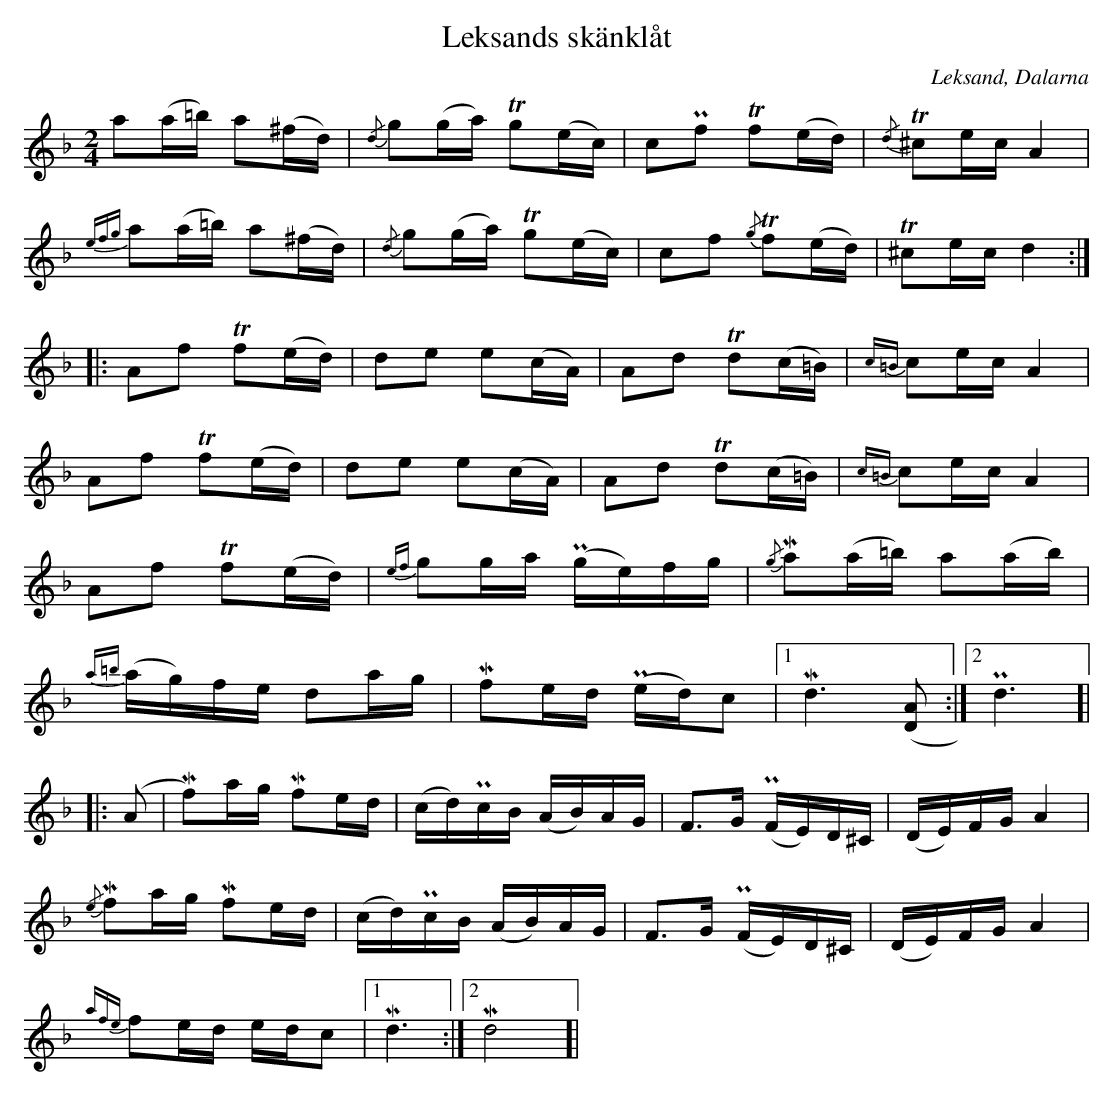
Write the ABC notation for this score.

X:1
T:Leksands skänklåt
O:Leksand, Dalarna
M:2/4
L:1/8
K:Dm
a(a/=b/) a(^f/d/)|{/d}g(g/a/) Tg(e/c/)|cPf Tf(e/d/)|{/d}T^ce/c/ A2|
{efg}a(a/=b/) a(^f/d/)|{/d}g(g/a/) Tg(e/c/)|cf {/g}Tf(e/d/)|T^ce/c/ d2:|
|:Af Tf(e/d/)|de e(c/A/)|Ad Td(c/=B/)|{c=B}ce/c/ A2|
Af Tf(e/d/)|de e(c/A/)|Ad Td(c/=B/)|{c=B}ce/c/ A2|
Af Tf(e/d/)|{ef}gg/a/ (Pg/e/)f/g/|{/g}Ma(a/=b/) a(a/b/)|
{a=b}(a/g/)f/e/ da/g/|Mfe/d/ (Pe/d/)c|1Md3 ([AD]:|2Pd3]|
|:(A|Mf)a/g/ Mfe/d/|(c/d/)Pc/B/ (A/B/)A/G/|F>G (PF/E/)D/^C/|(D/E/)F/G/ A2|
{/e}Mfa/g/ Mfe/d/|(c/d/)Pc/B/ (A/B/)A/G/|F>G (PF/E/)D/^C/|(D/E/)F/G/ A2|
{afe}fe/d/ e/d/c|1Md3:|2Md4]|
